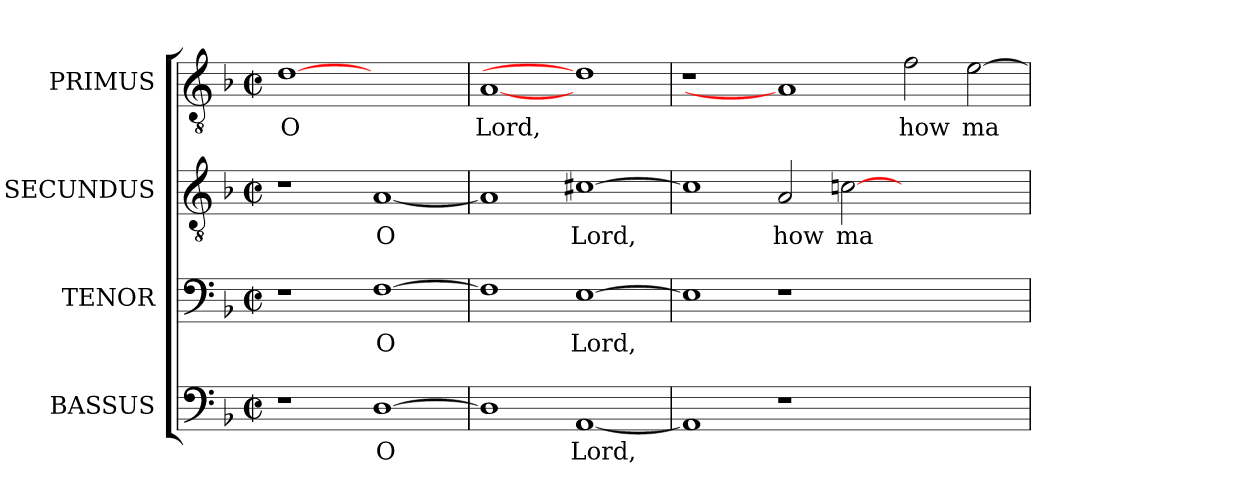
**kern	**text	**kern	**text	**kern	**text	**kern	**text
*part4	*part4	*part3	*part3	*part2	*part2	*part1	*part1
*staff4	*staff4	*staff3	*staff3	*staff2	*staff2	*staff1	*staff1
*I"BASSUS	*	*I"TENOR	*	*I"SECUNDUS	*	*I"PRIMUS	*
*I'B	*	*	*	*	*	*	*
!!LO:PB:g=z
*stria5	*	*stria5	*	*stria5	*	*stria5	*
*clefF4	*	*clefF4	*	*clefGv2	*	*clefGv2	*
*k[b-]	*	*k[b-]	*	*k[b-]	*	*k[b-]	*
*F:	*	*F:	*	*F:	*	*F:	*
*M2/2	*	*M2/2	*	*M2/2	*	*M2/2	*
*met(c|)	*	*met(c|)	*	*met(c|)	*	*met(c|)	*
=1	=1	=1	=1	=1	=1	=1	=1
!	!	!	!	!	!	!	!LO:LY:b:rj
1r	.	1r	.	1r	.	[1d	O
!	!LO:LY:b:cj	!	!LO:LY:b:cj	!	!LO:LY:b:cj	!	!
[>1D	O	[>1F	O	[<1A	O	1ryy	.
=2	=2	=2	=2	=2	=2	=2	=2
!	!LO:LY:b:cj	!	!LO:LY:b:cj	!	!LO:LY:b:cj	!	!LO:LY:b:rj
1D]	.	1F]	.	1A]	-	[1A	Lord,
!	!LO:LY:b:cj	!	!LO:LY:b:cj	!	!LO:LY:b:cj	!	!
[<1AA	Lord,	[>1E	Lord,	[>1c#X	-Lord,	1d]	.
=3	=3	=3	=3	=3	=3	=3	=3
!	!LO:LY:b:cj	!	!LO:LY:b:cj	!	!LO:LY:b:cj	!	!
1AA]	.	1E]	.	1c#]	.	1r	.
!	!	!	!	!	!LO:LY:b:cj	!	!
1r	.	1r	.	2A/	how	1A]	.
!	!	!	!	!	!LO:LY:b:cj	!	!
.	.	.	.	[>2cn\	ma-	.	.
!	!	!	!	!	!	!	!LO:LY:b:rj
1ryy	.	1ryy	.	1ryy	.	2f\	how
!	!	!	!	!	!	!	!LO:LY:b:rj
.	.	.	.	.	.	[>2e\	ma-
=	=	=	=	=	=	=	=
*-	*-	*-	*-	*-	*-	*-	*-
